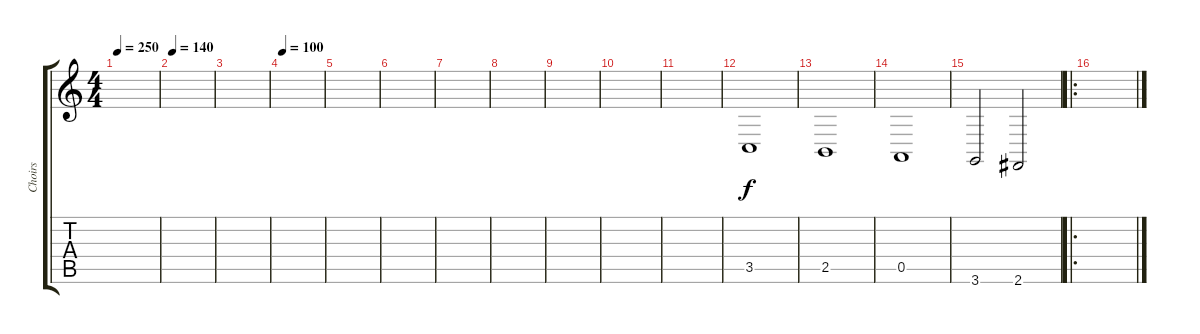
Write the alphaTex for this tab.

\track ("Choirs" "Choirs") {instrument choiraahs}
\staff {score tabs}
\tuning (E4 B3 G3 D3 A2 E2) {hide}
\ts (4 4)
\tempo 250
\clef g2
\ks c
|
\tempo 140
|
|
\tempo 100
|
|
|
|
|
|
|
|
3.5.1 |
2.5.1 |
0.5.1 |
3.6.2 2.6.2 |
\ro
